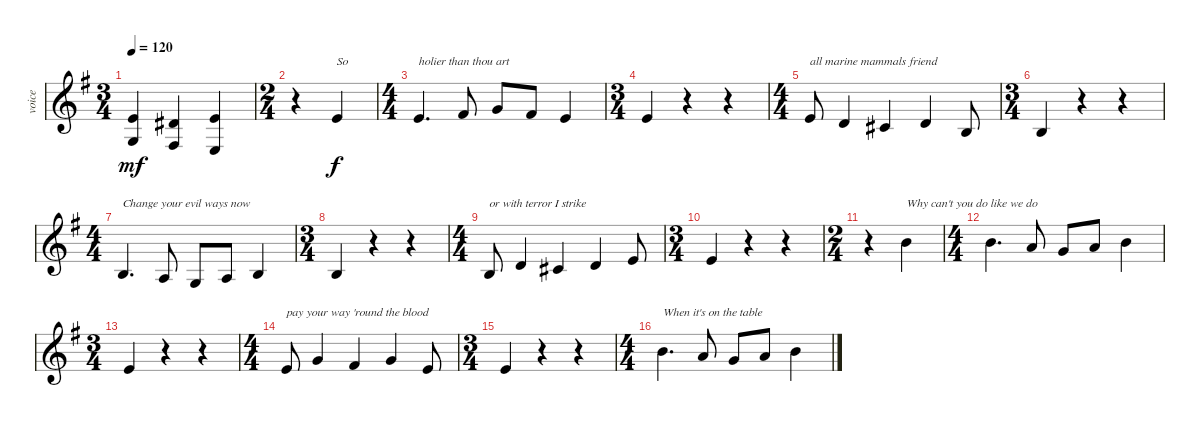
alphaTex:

\track ("voice" "voice") {instrument flute}
\staff {score}
\tuning (E4 B3 G3 D3 A2 E2 B1) {hide}
\ts (3 4)
\tempo 120
\clef g2
\ks g
(5.2 0.3).4{dy mf} (4.2 4.4).4 (5.2 2.4).4 |
\ts (2 4)
r.4 5.2.4{txt "So" dy f} |
\ts (4 4)
5.2.4{d txt "holier than thou art"} 7.2.8 8.2.8 7.2.8 5.2.4 |
\ts (3 4)
5.2.4 r.4 r.4 |
\ts (4 4)
5.2.8{txt "all marine mammals friend"} 3.2.4 2.2.4 3.2.4 4.3.8 |
\ts (3 4)
4.3.4 r.4 r.4 |
\ts (4 4)
4.3.4{d txt "Change your evil ways now"} 2.3.8 0.3.8 2.3.8 4.3.4 |
\ts (3 4)
4.3.4 r.4 r.4 |
\ts (4 4)
4.3.8{txt "or with terror I strike"} 3.2.4 2.2.4 3.2.4 5.2.8 |
\ts (3 4)
5.2.4 r.4 r.4 |
\ts (2 4)
r.4 7.1.4{txt "Why can't you do like we do"} |
\ts (4 4)
7.1.4{d} 5.1.8 8.2.8 5.1.8 7.1.4 |
\ts (3 4)
5.2.4 r.4 r.4 |
\ts (4 4)
5.2.8{txt "pay your way 'round the blood"} 8.2.4 7.2.4 8.2.4 5.2.8 |
\ts (3 4)
5.2.4 r.4 r.4 |
\ts (4 4)
7.1.4{d txt "When it's on the table"} 5.1.8 8.2.8 5.1.8 7.1.4
